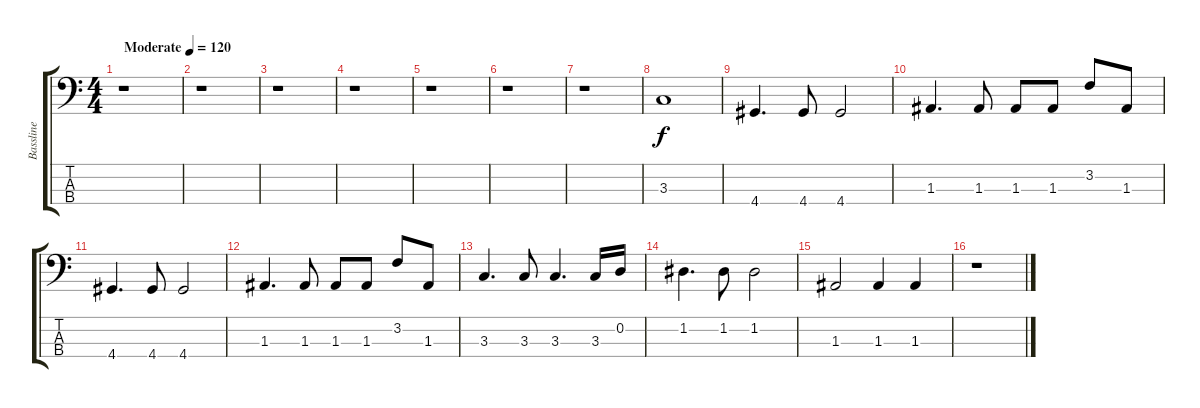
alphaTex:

\track ("Bassline" "Bassline") {instrument slapbass1}
\staff {score tabs}
\tuning (G2 D2 A1 E1) {hide}
\ts (4 4)
\tempo (120 "Moderate")
\clef f4
\ks c
r.1{dy f instrument slapbass1} |
r.1 |
r.1 |
r.1 |
r.1 |
r.1 |
r.1 |
3.3.1 |
4.4.4{d} 4.4.8 4.4.2 |
1.3.4{d} 1.3.8 1.3.8 1.3.8 3.2.8 1.3.8 |
4.4.4{d} 4.4.8 4.4.2 |
1.3.4{d} 1.3.8 1.3.8 1.3.8 3.2.8 1.3.8 |
3.3.4{d} 3.3.8 3.3.4{d} 3.3.16 0.2.16 |
1.2.4{d} 1.2.8 1.2.2 |
1.3.2 1.3.4 1.3.4 |
r.1
